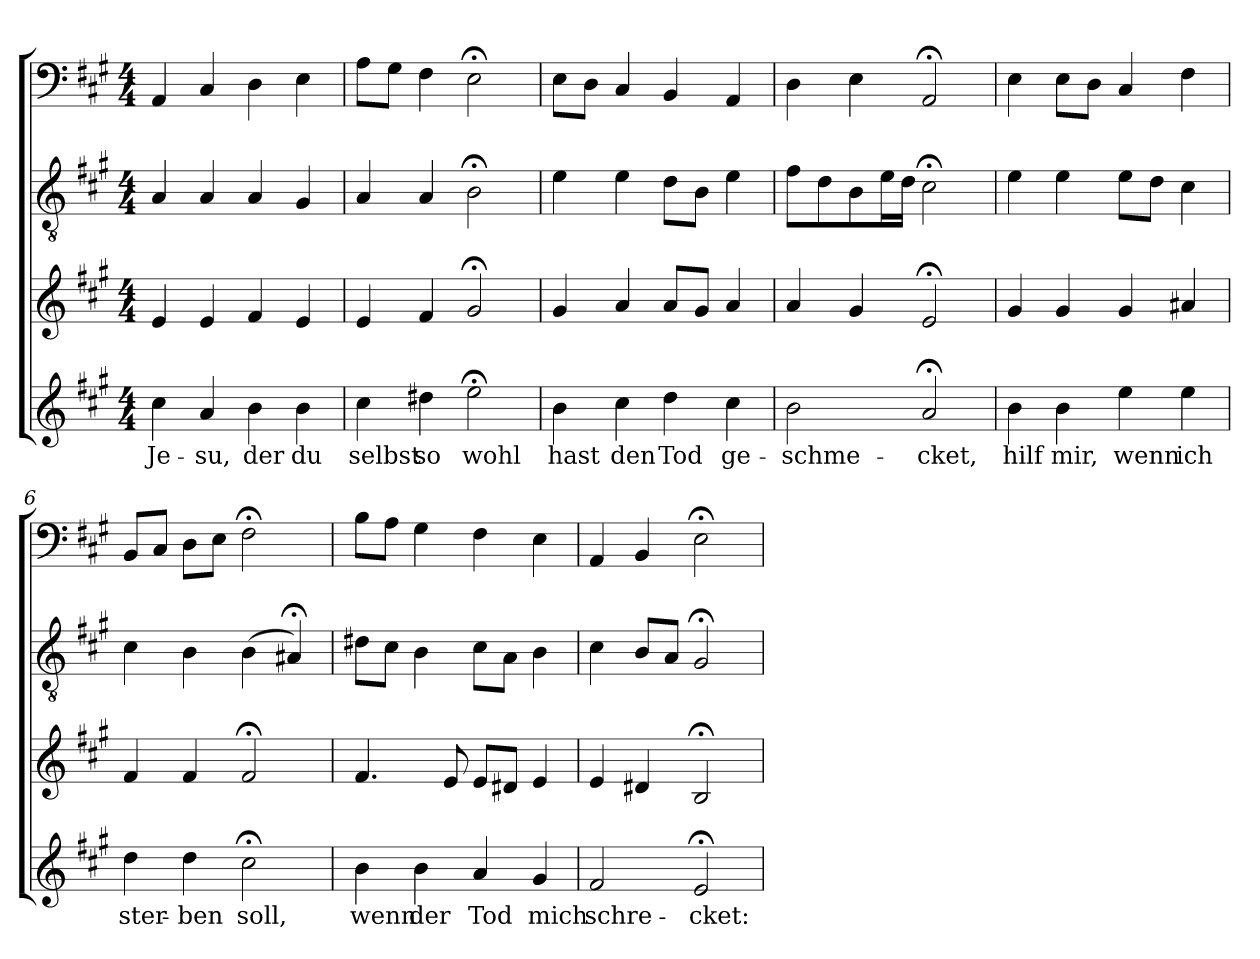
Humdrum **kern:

**kern	**text	**kern	**kern	**kern
*part4	*part4	*part3	*part2	*part1
*staff4	*staff4	*staff3	*staff2	*staff1
*clefG2	*	*clefG2	*clefGv2	*clefF4
*k[f#c#g#]	*	*k[f#c#g#]	*k[f#c#g#]	*k[f#c#g#]
*A:	*	*A:	*A:	*A:
*M4/4	*	*M4/4	*M4/4	*M4/4
=1	=1	=1	=1	=1
4cc#\	Je-	4e/	4A/	4AA/
4a/	-su,	4e/	4A/	4C#/
4b\	der	4f#/	4A/	4D\
4b\	du	4e/	4G#/	4E\
=2	=2	=2	=2	=2
4cc#\	selbst	4e/	4A/	8A\L
.	.	.	.	8G#\J
4dd#X\	so	4f#/	4A/	4F#\
2ee;<\	wohl	2g#;</	2B;<\	2E;<\
=3	=3	=3	=3	=3
4b\	hast	4g#/	4e\	8E\L
.	.	.	.	8D\J
4cc#\	den	4a/	4e\	4C#/
4dd\	Tod	8a/L	8d\L	4BB/
.	.	8g#/J	8B\J	.
4cc#\	ge-	4a/	4e\	4AA/
=4	=4	=4	=4	=4
2b\	-schme-	4a/	8f#\L	4D\
.	.	.	8d\	.
.	.	4g#/	8B\	4E\
.	.	.	16e\L	.
.	.	.	16d\JJ	.
2a;</	-cket,	2e;</	2c#;<\	2AA;</
=5	=5	=5	=5	=5
4b\	hilf	4g#/	4e\	4E\
4b\	mir,	4g#/	4e\	8E\L
.	.	.	.	8D\J
4ee\	wenn	4g#/	8e\L	4C#/
.	.	.	8d\J	.
4ee\	ich	4a#X/	4c#\	4F#\
=6	=6	=6	=6	=6
4dd\	ster-	4f#/	4c#\	8BB/L
.	.	.	.	8C#/J
4dd\	-ben	4f#/	4B\	8D\L
.	.	.	.	8E\J
2cc#;<\	soll,	2f#;</	(4B\	2F#;<\
.	.	.	4A#X;</)	.
=7	=7	=7	=7	=7
4b\	wenn	4.f#/	8d#X\L	8B\L
.	.	.	8c#\J	8A\J
4b\	der	.	4B\	4G#\
.	.	8e/	.	.
4a/	Tod	8e/L	8c#\L	4F#\
.	.	8d#X/J	8A\J	.
4g#/	mich	4e/	4B\	4E\
=8	=8	=8	=8	=8
2f#/	schre-	4e/	4c#\	4AA/
.	.	4d#X/	8B/L	4BB/
.	.	.	8A/J	.
2e;</	-cket:	2B;</	2G#;</	2E;<\
=	=	=	=	=
*-	*-	*-	*-	*-
